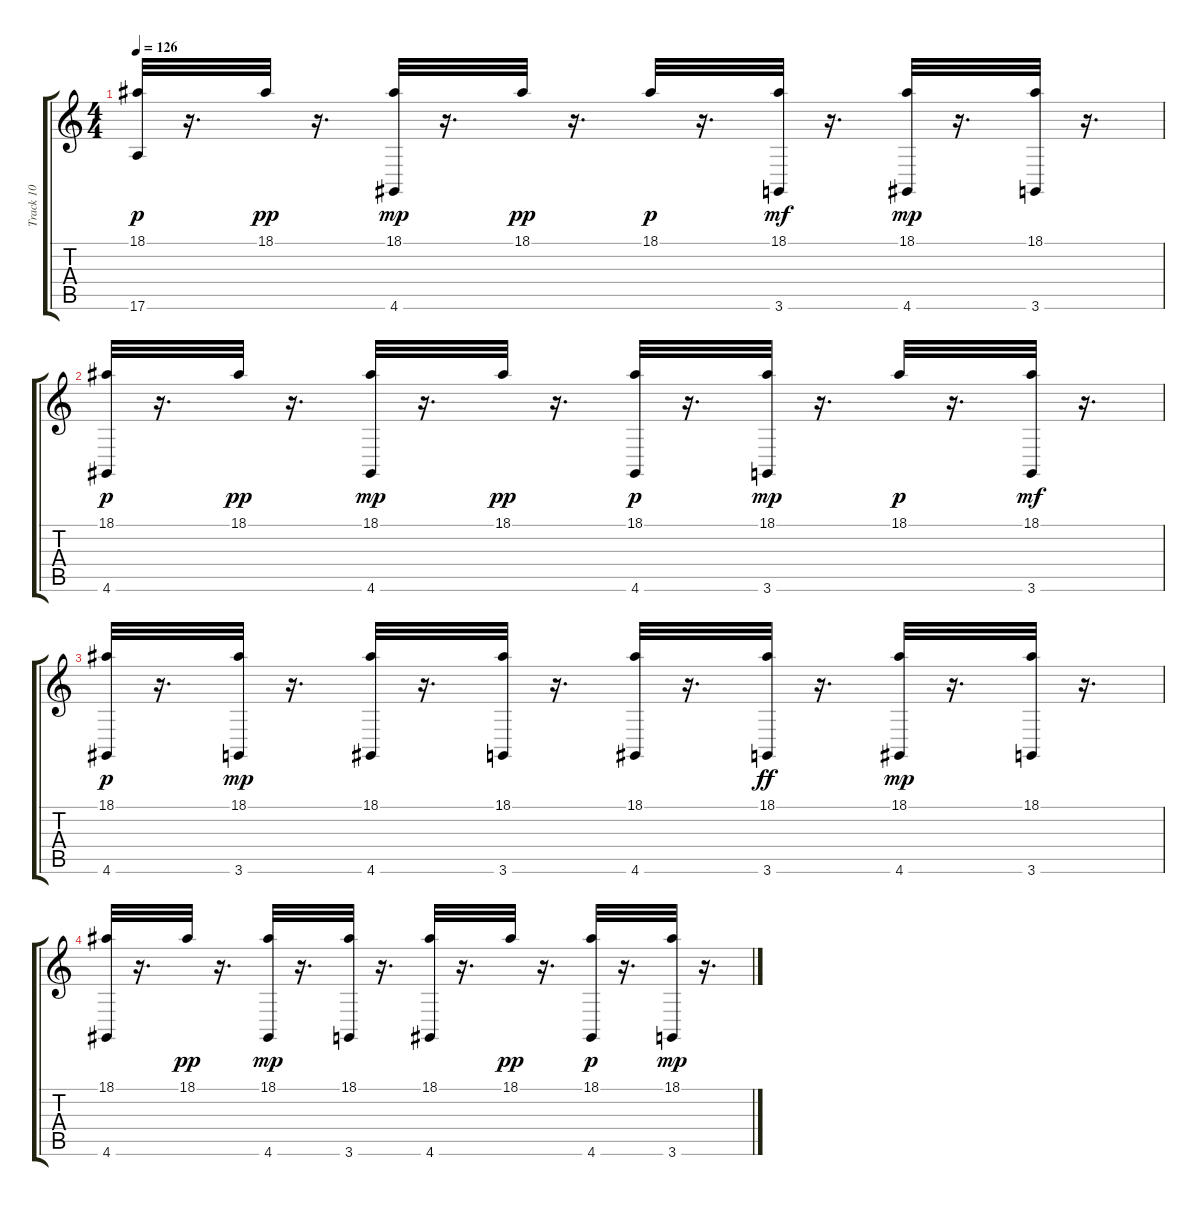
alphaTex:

\track ("Track 10" "Track 10") {instrument acousticgrandpiano}
\staff {score tabs}
\tuning (E4 B3 G3 D3 A2 E2) {hide}
\ts (4 4)
\tempo 126
\clef g2
\ks c
(18.1 17.6).32{dy p} r.16{d} 18.1.32{dy pp} r.16{d} (18.1 4.6).32{dy mp} r.16{d} 18.1.32{dy pp} r.16{d} 18.1.32{dy p} r.16{d} (18.1 3.6).32{dy mf} r.16{d} (18.1 4.6).32{dy mp} r.16{d} (18.1 3.6).32 r.16{d} |
(18.1 4.6).32{dy p} r.16{d} 18.1.32{dy pp} r.16{d} (18.1 4.6).32{dy mp} r.16{d} 18.1.32{dy pp} r.16{d} (18.1 4.6).32{dy p} r.16{d} (18.1 3.6).32{dy mp} r.16{d} 18.1.32{dy p} r.16{d} (18.1 3.6).32{dy mf} r.16{d} |
(18.1 4.6).32{dy p} r.16{d} (18.1 3.6).32{dy mp} r.16{d} (18.1 4.6).32 r.16{d} (18.1 3.6).32 r.16{d} (18.1 4.6).32 r.16{d} (18.1 3.6).32{dy ff} r.16{d} (18.1 4.6).32{dy mp} r.16{d} (18.1 3.6).32 r.16{d} |
(18.1 4.6).32 r.16{d} 18.1.32{dy pp} r.16{d} (18.1 4.6).32{dy mp} r.16{d} (18.1 3.6).32 r.16{d} (18.1 4.6).32 r.16{d} 18.1.32{dy pp} r.16{d} (18.1 4.6).32{dy p} r.16{d} (18.1 3.6).32{dy mp} r.16{d}
